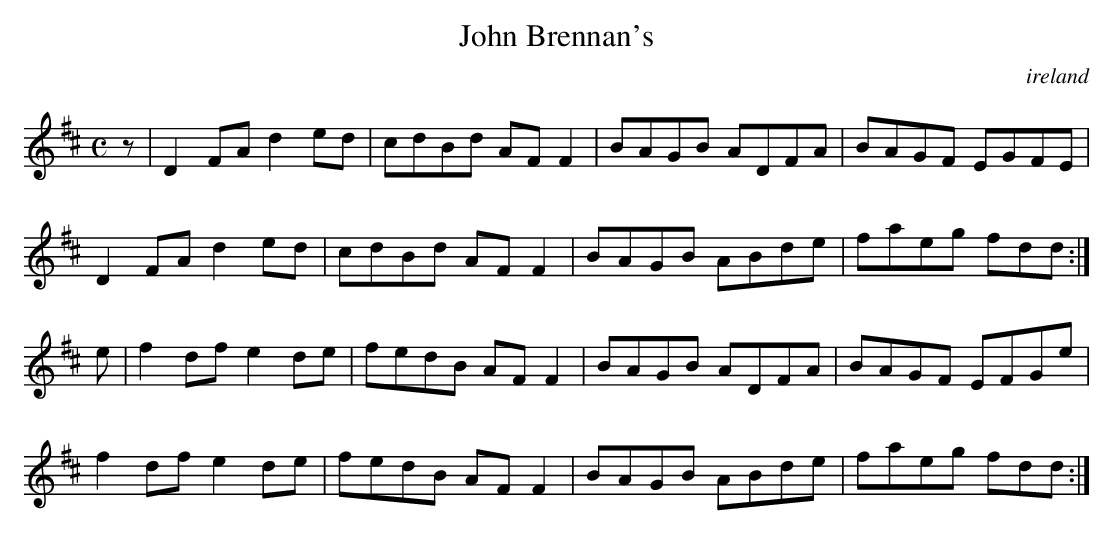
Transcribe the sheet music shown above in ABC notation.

X:1
T:John Brennan's
O:ireland
M:C
L:1/8
K:D Major
z|D2FA d2ed|cdBd AFF2|BAGB ADFA|BAGF EGFE|!
D2FA d2ed|cdBd AFF2|BAGB ABde|faeg fdd:|!
e|f2df e2de|fedB AFF2|BAGB ADFA|BAGF EFGe|!
f2df e2de|fedB AFF2|BAGB ABde|faeg fdd:|!
